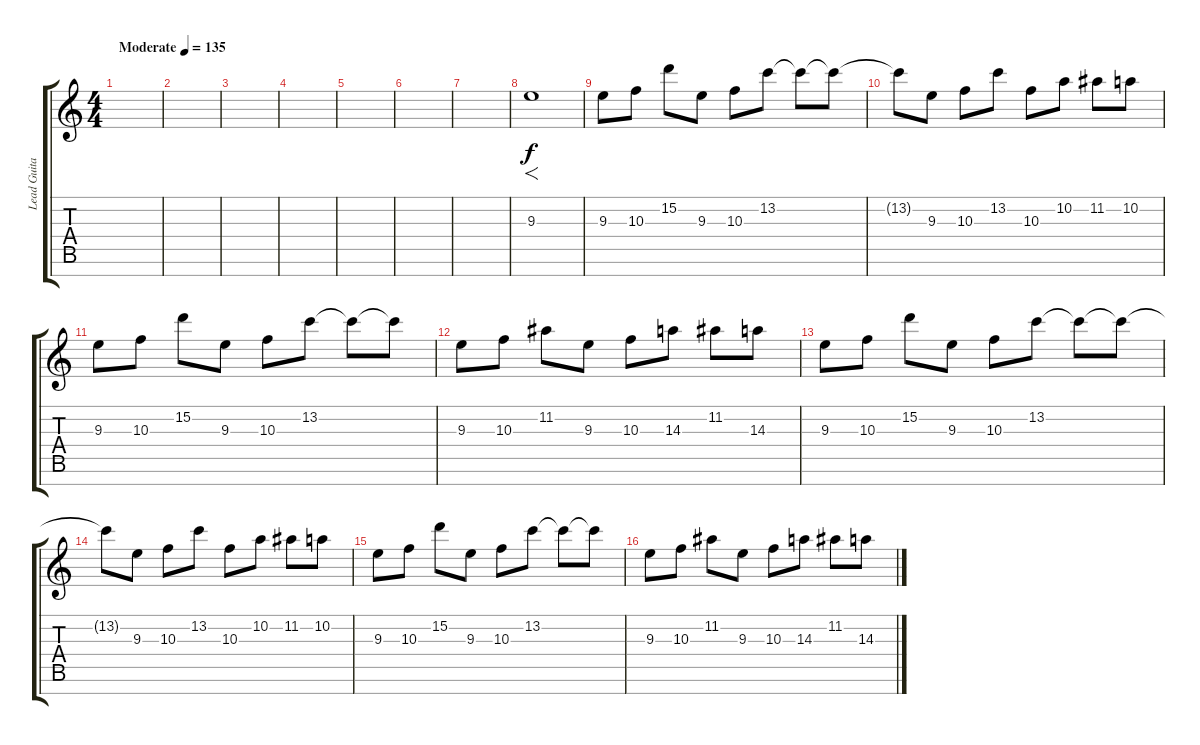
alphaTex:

\track ("Lead Guitar" "Lead Guita") {instrument overdrivenguitar}
\staff {score tabs}
\tuning (E4 B3 G3 D3 A2 E2 B1) {hide}
\ts (4 4)
\tempo (135 "Moderate")
\clef g2
\ks c
|
|
|
|
|
|
|
9.3.1{f} |
9.3.8 10.3.8 15.2.8 9.3.8 10.3.8 13.2.8 13.2{t}.8 13.2{t}.8 |
13.2{t}.8 9.3.8 10.3.8 13.2.8 10.3.8 10.2.8 11.2.8 10.2.8 |
9.3.8 10.3.8 15.2.8 9.3.8 10.3.8 13.2.8 13.2{t}.8 13.2{t}.8 |
9.3.8 10.3.8 11.2.8 9.3.8 10.3.8 14.3.8 11.2.8 14.3.8 |
9.3.8 10.3.8 15.2.8 9.3.8 10.3.8 13.2.8 13.2{t}.8 13.2{t}.8 |
13.2{t}.8 9.3.8 10.3.8 13.2.8 10.3.8 10.2.8 11.2.8 10.2.8 |
9.3.8 10.3.8 15.2.8 9.3.8 10.3.8 13.2.8 13.2{t}.8 13.2{t}.8 |
9.3.8 10.3.8 11.2.8 9.3.8 10.3.8 14.3.8 11.2.8 14.3.8
